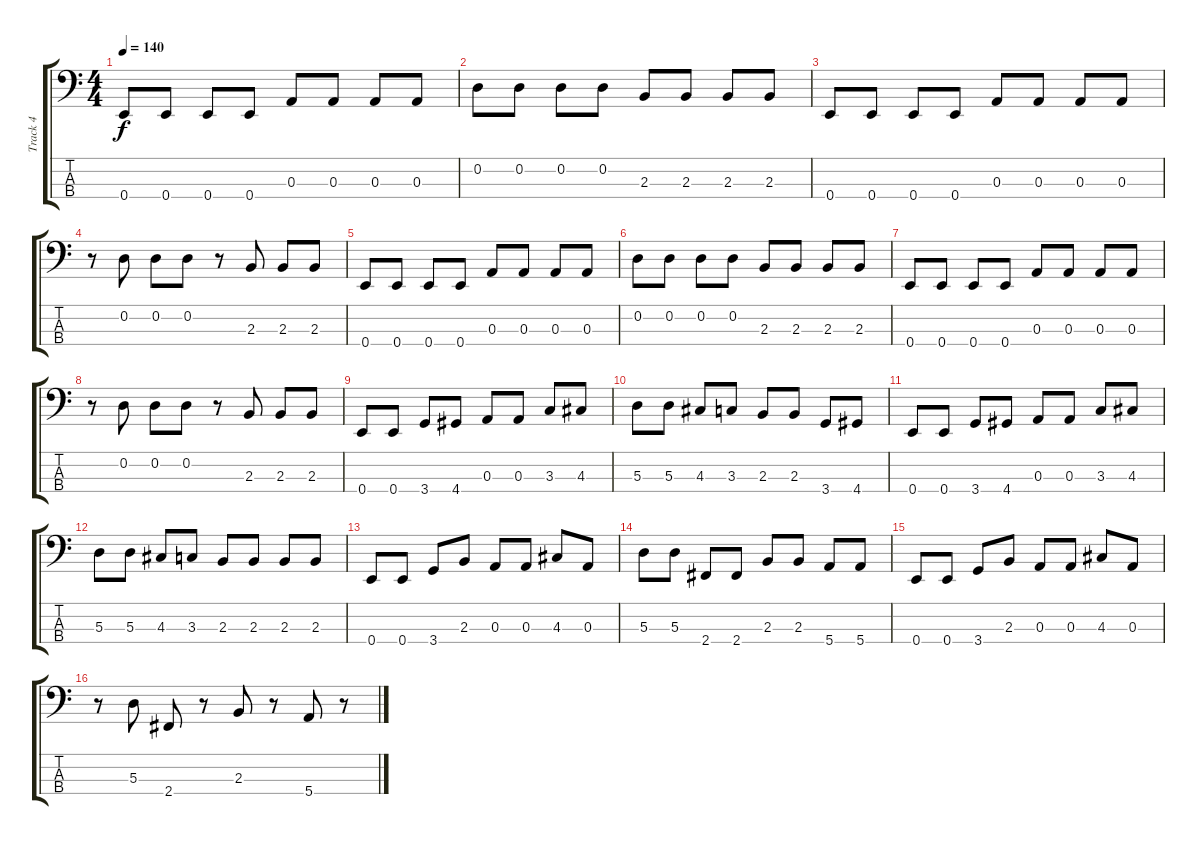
\track ("Track 4" "Track 4") {instrument acousticguitarnylon}
\staff {score tabs}
\tuning (G2 D2 A1 E1) {hide}
\ts (4 4)
\tempo 140
\clef f4
\ks c
0.4.8{dy f} 0.4.8 0.4.8 0.4.8 0.3.8 0.3.8 0.3.8 0.3.8 |
0.2.8 0.2.8 0.2.8 0.2.8 2.3.8 2.3.8 2.3.8 2.3.8 |
0.4.8 0.4.8 0.4.8 0.4.8 0.3.8 0.3.8 0.3.8 0.3.8 |
r.8 0.2.8 0.2.8 0.2.8 r.8 2.3.8 2.3.8 2.3.8 |
0.4.8 0.4.8 0.4.8 0.4.8 0.3.8 0.3.8 0.3.8 0.3.8 |
0.2.8 0.2.8 0.2.8 0.2.8 2.3.8 2.3.8 2.3.8 2.3.8 |
0.4.8 0.4.8 0.4.8 0.4.8 0.3.8 0.3.8 0.3.8 0.3.8 |
r.8 0.2.8 0.2.8 0.2.8 r.8 2.3.8 2.3.8 2.3.8 |
0.4.8 0.4.8 3.4.8 4.4.8 0.3.8 0.3.8 3.3.8 4.3.8 |
5.3.8 5.3.8 4.3.8 3.3.8 2.3.8 2.3.8 3.4.8 4.4.8 |
0.4.8 0.4.8 3.4.8 4.4.8 0.3.8 0.3.8 3.3.8 4.3.8 |
5.3.8 5.3.8 4.3.8 3.3.8 2.3.8 2.3.8 2.3.8 2.3.8 |
0.4.8 0.4.8 3.4.8 2.3.8 0.3.8 0.3.8 4.3.8 0.3.8 |
5.3.8 5.3.8 2.4.8 2.4.8 2.3.8 2.3.8 5.4.8 5.4.8 |
0.4.8 0.4.8 3.4.8 2.3.8 0.3.8 0.3.8 4.3.8 0.3.8 |
r.8 5.3.8 2.4.8 r.8 2.3.8 r.8 5.4.8 r.8
